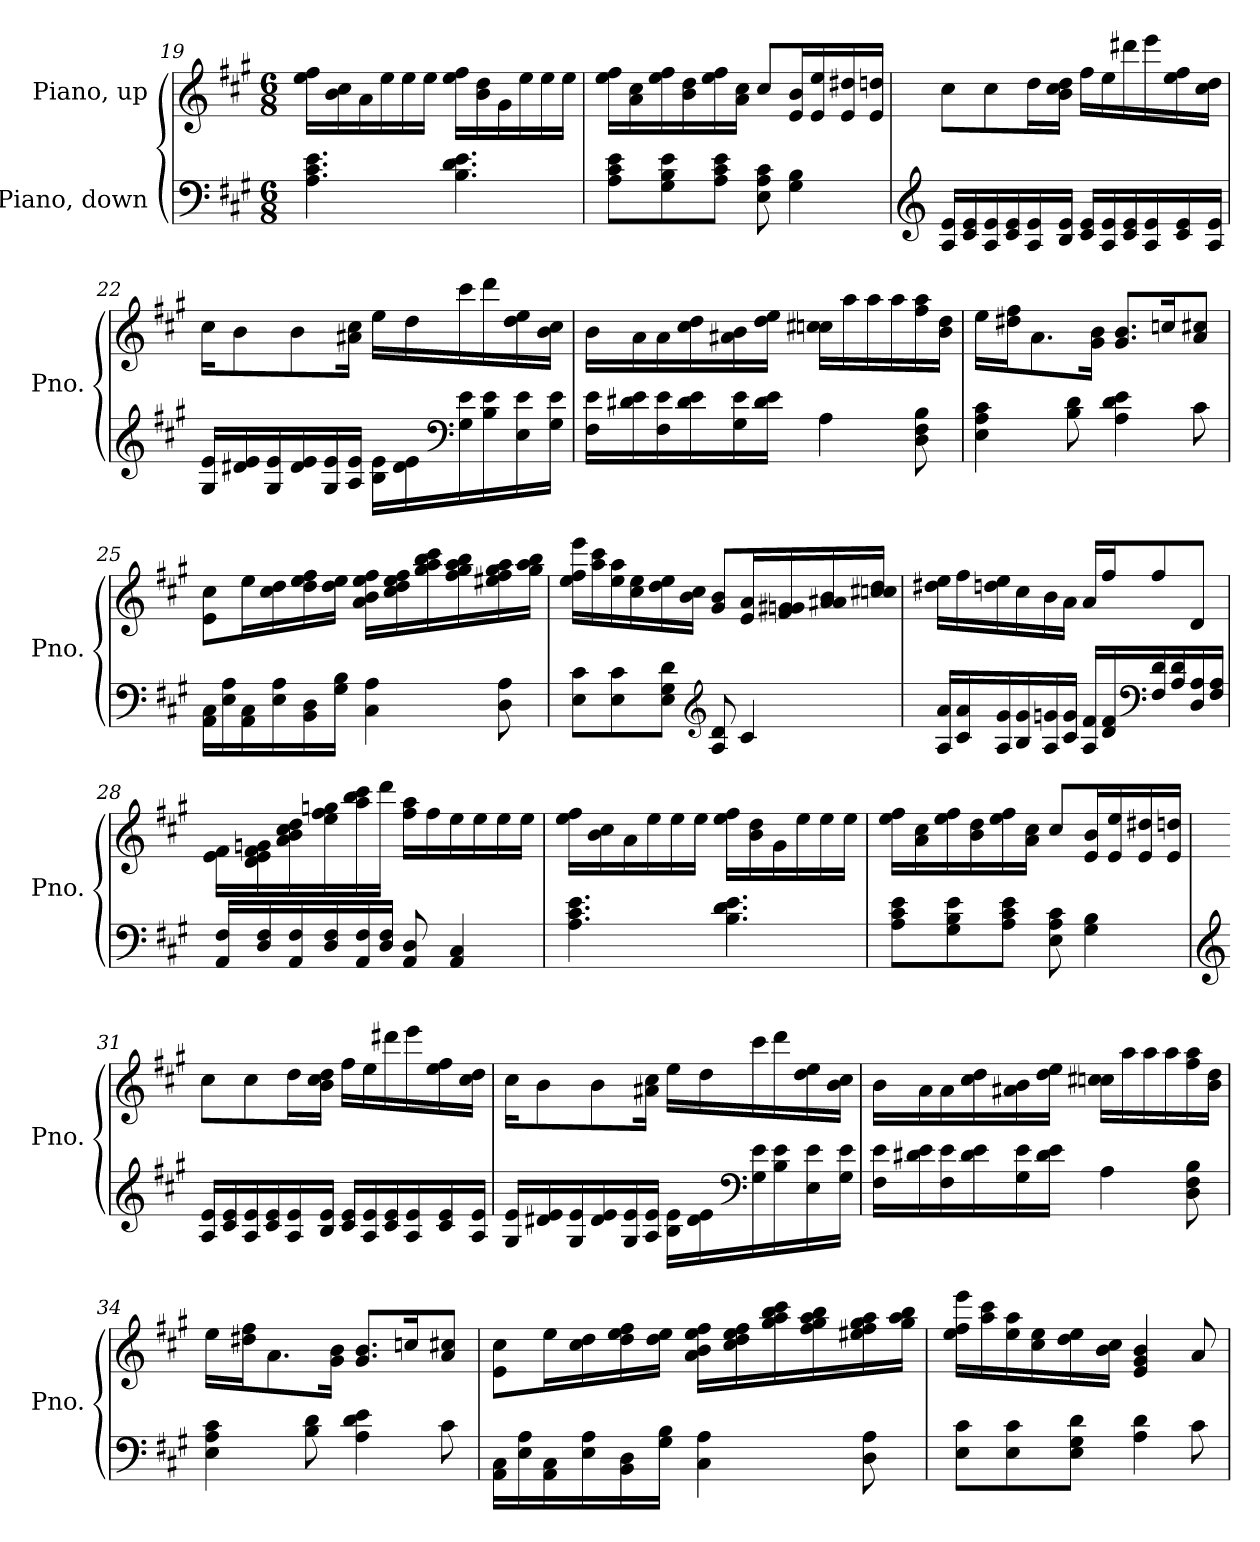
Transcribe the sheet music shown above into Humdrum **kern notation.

**kern	**kern
*part2	*part1
*staff2	*staff1
*I"Piano, down	*I"Piano, up
*I'Pno.	*I'Pno.
!!LO:LB:g=z
*clefF4	*clefG2
*k[f#c#g#]	*k[f#c#g#]
*M6/8	*M6/8
=19	=19
4.A\ 4.c#\ 4.e\	16ee\ 16ff#\LL
.	16b\ 16cc#\
.	16a\
.	16ee\
.	16ee\
.	16ee\JJ
4.B\ 4.d\ 4.e\	16ee\ 16ff#\LL
.	16b\ 16dd\
.	16g#\
.	16ee\
.	16ee\
.	16ee\JJ
=20	=20
8A\ 8c#\ 8e\L	16ee\ 16ff#\LL
.	16a\ 16cc#\
8G#\ 8B\ 8e\	16ee\ 16ff#\
.	16b\ 16dd\
8A\ 8c#\ 8e\J	16ee\ 16ff#\
.	16a\ 16cc#\JJ
8E\ 8A\ 8c#\	8cc#/L
4G#\ 4B\	16e/ 16b/L
.	16e/ 16ee/
.	16e/ 16dd#X/
.	16e/ 16ddn/JJ
!!LO:PB:g=z
=21	=21
*clefG2	*
16A/ 16e/LL	8cc#\L
16c#/ 16e/	.
16A/ 16e/	8cc#\
16c#/ 16e/	.
16A/ 16e/	16dd\L
16B/ 16e/JJ	16b\ 16cc#\ 16dd\JJ
16c#/ 16e/LL	16ff#\LL
16A/ 16e/	16ee\
16c#/ 16e/	16ddd#X\
16A/ 16e/	16eee\
16c#/ 16e/	16ee\ 16ff#\
16A/ 16e/JJ	16cc#\ 16dd\JJ
=22	=22
16G#/ 16e/LL	16cc#\KL
16d#X/ 16e/	8b\
16G#/ 16e/	.
16d#/ 16e/	8b\
16G#/ 16e/	.
16A/ 16e/JJ	16a#X\ 16cc#\Jk
16B\ 16e\LL	16ee\LL
16d#\ 16e\	16dd\
*clefF4	*
16G#\ 16e\	16ccc#\
16B\ 16e\	16ddd\
16E\ 16e\	16dd\ 16ee\
16G#\ 16e\JJ	16b\ 16cc#\JJ
!!LO:LB:g=z
=23	=23
16F#\ 16e\LL	16b\LL
16d#X\ 16e\	16a\
16F#\ 16e\	16a\
16d#\ 16e\	16cc#\ 16dd\
16G#\ 16e\	16a#X\ 16b\
16d#\ 16e\JJ	16dd\ 16ee\JJ
4A\	16ccn\ 16cc#X\LL
.	16aa\
.	16aa\
.	16aa\
8D\ 8F#\ 8B\	16ff#\ 16aa\
.	16b\ 16dd\JJ
=24	=24
4E\ 4A\ 4c#\	16ee\LL
.	16dd#X\ 16ff#\J
.	8.a\
8B\ 8d\	.
.	16g#\ 16b\Jk
4A\ 4d\ 4e\	8.g#/ 8.b/L
.	16ccn/K
8c#\	8a/ 8cc#X/J
!!LO:LB:g=z
=25	=25
16AA\ 16C#\LL	8e\ 8cc#\L
16E\ 16A\	.
16AA\ 16C#\	16ee\L
16E\ 16A\	16cc#\ 16dd\
16BB\ 16D\	16dd\ 16ee\ 16ff#\
16G#\ 16B\JJ	16dd\ 16ee\JJ
4C#\ 4A\	16a\ 16b\ 16ee\ 16ff#\LL
.	16cc#\ 16dd\ 16ee\ 16ff#\
.	16gg#\ 16aa\ 16bb\ 16ccc#\
.	16ff#\ 16gg#\ 16aa\ 16bb\
8D\ 8A\	16ee#X\ 16ff#\ 16gg#\ 16aa\
.	16gg#\ 16aa\ 16bb\JJ
=26	=26
8E\ 8c#\L	16ee\ 16ff#\ 16eee\LL
.	16aa\ 16ccc#\
8E\ 8c#\	16ee\ 16aa\
.	16cc#\ 16ee\
8E\ 8G#\ 8d\J	16dd\ 16ee\
.	16b\ 16cc#\JJ
*clefG2	*
8A/ 8d/	8g#/ 8b/L
4c#/	16e/ 16a/L
.	16f#/ 16gn/ 16g#X/
.	16a/ 16a#X/ 16b/
.	16ccn/ 16cc#X/ 16dd/JJ
!!LO:LB:g=z
=27	=27
16A/ 16a/LL	16dd#X\ 16ee\LL
16c#/ 16a/	16ff#\
16A/ 16g#/	16ddn\ 16ee\
16B/ 16g#/	16cc#\
16A/ 16gn/	16b\
16c#/ 16g/JJ	16a\JJ
16A/ 16f#/LL	16a/LL
16d/ 16f#/	16ff#/J
*clefF4	*
16F#/ 16d/	8ff#/
16A/ 16d/	.
16D/ 16A/	8d/J
16F#/ 16A/JJ	.
=28	=28
16AA/ 16F#/LL	16e\ 16f#\LL
16D/ 16F#/	16d\ 16e\ 16f#\ 16gn\
16AA/ 16F#/	16a\ 16b\ 16cc#\ 16dd\
16D/ 16F#/	16ee\ 16ff#\ 16ggn\
16AA/ 16F#/	16aa\ 16bb\ 16ccc#\
16D/ 16F#/JJ	16ddd\JJ
8AA/ 8D/	16ff#\ 16aa\LL
.	16ff#\
4AA/ 4C#/	16ee\
.	16ee\
.	16ee\
.	16ee\JJ
!!LO:LB:g=z
=29	=29
4.A\ 4.c#\ 4.e\	16ee\ 16ff#\LL
.	16b\ 16cc#\
.	16a\
.	16ee\
.	16ee\
.	16ee\JJ
4.B\ 4.d\ 4.e\	16ee\ 16ff#\LL
.	16b\ 16dd\
.	16g#\
.	16ee\
.	16ee\
.	16ee\JJ
=30	=30
8A\ 8c#\ 8e\L	16ee\ 16ff#\LL
.	16a\ 16cc#\
8G#\ 8B\ 8e\	16ee\ 16ff#\
.	16b\ 16dd\
8A\ 8c#\ 8e\J	16ee\ 16ff#\
.	16a\ 16cc#\JJ
8E\ 8A\ 8c#\	8cc#/L
4G#\ 4B\	16e/ 16b/L
.	16e/ 16ee/
.	16e/ 16dd#X/
.	16e/ 16ddn/JJ
!!LO:LB:g=z
=31	=31
*clefG2	*
16A/ 16e/LL	8cc#\L
16c#/ 16e/	.
16A/ 16e/	8cc#\
16c#/ 16e/	.
16A/ 16e/	16dd\L
16B/ 16e/JJ	16b\ 16cc#\ 16dd\JJ
16c#/ 16e/LL	16ff#\LL
16A/ 16e/	16ee\
16c#/ 16e/	16ddd#X\
16A/ 16e/	16eee\
16c#/ 16e/	16ee\ 16ff#\
16A/ 16e/JJ	16cc#\ 16dd\JJ
=32	=32
16G#/ 16e/LL	16cc#\KL
16d#X/ 16e/	8b\
16G#/ 16e/	.
16d#/ 16e/	8b\
16G#/ 16e/	.
16A/ 16e/JJ	16a#X\ 16cc#\Jk
16B\ 16e\LL	16ee\LL
16d#\ 16e\	16dd\
*clefF4	*
16G#\ 16e\	16ccc#\
16B\ 16e\	16ddd\
16E\ 16e\	16dd\ 16ee\
16G#\ 16e\JJ	16b\ 16cc#\JJ
!!LO:PB:g=z
=33	=33
16F#\ 16e\LL	16b\LL
16d#X\ 16e\	16a\
16F#\ 16e\	16a\
16d#\ 16e\	16cc#\ 16dd\
16G#\ 16e\	16a#X\ 16b\
16d#\ 16e\JJ	16dd\ 16ee\JJ
4A\	16ccn\ 16cc#X\LL
.	16aa\
.	16aa\
.	16aa\
8D\ 8F#\ 8B\	16ff#\ 16aa\
.	16b\ 16dd\JJ
=34	=34
4E\ 4A\ 4c#\	16ee\LL
.	16dd#X\ 16ff#\J
.	8.a\
8B\ 8d\	.
.	16g#\ 16b\Jk
4A\ 4d\ 4e\	8.g#/ 8.b/L
.	16ccn/K
8c#\	8a/ 8cc#X/J
!!LO:LB:g=z
=35	=35
16AA\ 16C#\LL	8e\ 8cc#\L
16E\ 16A\	.
16AA\ 16C#\	16ee\L
16E\ 16A\	16cc#\ 16dd\
16BB\ 16D\	16dd\ 16ee\ 16ff#\
16G#\ 16B\JJ	16dd\ 16ee\JJ
4C#\ 4A\	16a\ 16b\ 16ee\ 16ff#\LL
.	16cc#\ 16dd\ 16ee\ 16ff#\
.	16gg#\ 16aa\ 16bb\ 16ccc#\
.	16ff#\ 16gg#\ 16aa\ 16bb\
8D\ 8A\	16ee#X\ 16ff#\ 16gg#\ 16aa\
.	16gg#\ 16aa\ 16bb\JJ
=36	=36
8E\ 8c#\L	16ee\ 16ff#\ 16eee\LL
.	16aa\ 16ccc#\
8E\ 8c#\	16ee\ 16aa\
.	16cc#\ 16ee\
8E\ 8G#\ 8d\J	16dd\ 16ee\
.	16b\ 16cc#\JJ
4A\ 4d\	4e/ 4g#/ 4b/
8c#\	8a/
=	=
*-	*-
